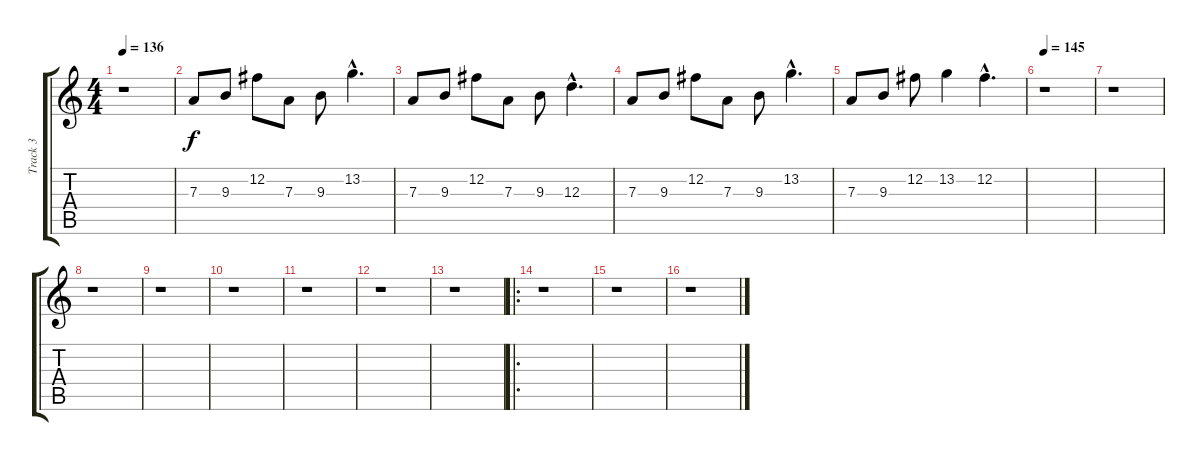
\track ("Track 3" "Track 3") {instrument distortionguitar}
\staff {score tabs}
\tuning (B3 Gb3 D3 A2 E2 B1) {hide}
\ts (4 4)
\tempo 136
\clef g2
\ks c
r.1{dy f} |
7.3.8{volume 7} 9.3.8 12.2.8 7.3.8 9.3.8 13.2{hac}.4{d} |
7.3.8 9.3.8 12.2.8 7.3.8 9.3.8 12.3{hac}.4{d} |
7.3.8 9.3.8 12.2.8 7.3.8 9.3.8 13.2{hac}.4{d} |
7.3.8 9.3.8 12.2.8 13.2.4 12.2{hac}.4{d} |
\tempo 145
r.1 |
r.1 |
r.1 |
r.1 |
r.1 |
r.1 |
r.1 |
r.1 |
\ro
r.1 |
r.1 |
r.1
